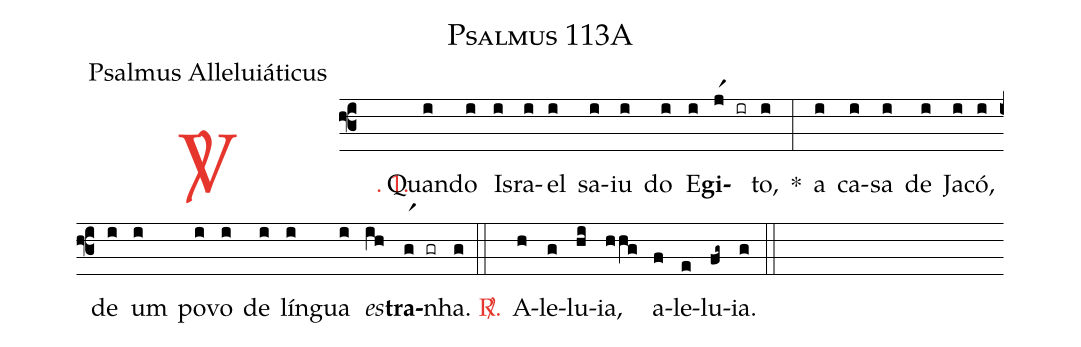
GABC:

name: Psalmus 113A;
office-part: Psalmus Alleluiáticus;
%%
(f3)

<c><sp>V/</sp>. 1.</c>() Quan(i)do(i) Is(i)ra(i)el(i) sa(i)iu(i) do(i) E(i)<b>gi</b>(jr1 ir)to,(i) *(:) a(i) ca(i)sa(i) de(i) Ja(i)có,(i) de(i) um(i) po(i)vo(i) de(i) lín(i)gua(i) <i>es</i>(ih)<b>tra</b>(gr1 gr)nha.(g)

(::)

<nlba><c><sp>R/</sp>.</c>() A</nlba>(h)le(g)lu(hi)ia,(hhg) a(f)le(e)lu(fg~)ia.(g)

(::)
